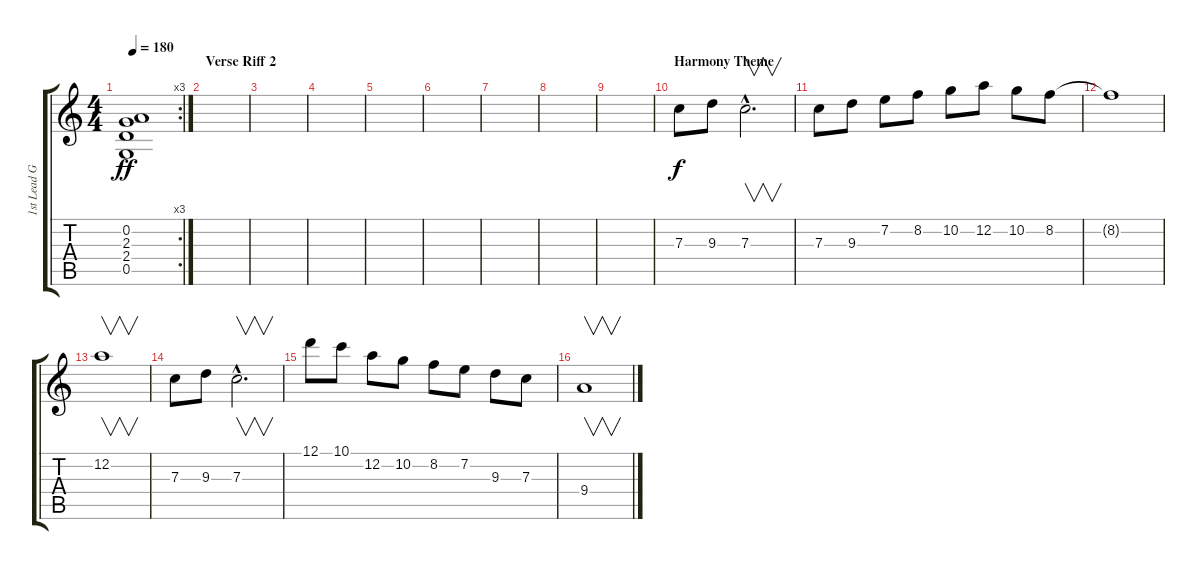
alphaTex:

\track ("1st Lead Guitar" "1st Lead G") {instrument distortionguitar}
\staff {score tabs}
\tuning (D4 A3 F3 C3 G2 D2) {hide}
\rc 3
\ts (4 4)
\tempo 180
\clef g2
\ks c
(0.2 2.3 2.4 0.5).1{dy ff} |
\section ("" "Verse Riff 2")
|
|
|
|
|
|
|
|
\section ("" "Harmony Theme")
7.3.8{dy f volume 12} 9.3.8 7.3{hac}.2{v d} |
7.3.8 9.3.8 7.2.8 8.2.8 10.2.8 12.2.8 10.2.8 8.2.8 |
8.2{t}.1 |
12.2.1{v} |
7.3.8 9.3.8 7.3{hac}.2{v d} |
12.1.8 10.1.8 12.2.8 10.2.8 8.2.8 7.2.8 9.3.8 7.3.8 |
9.4.1{v}
